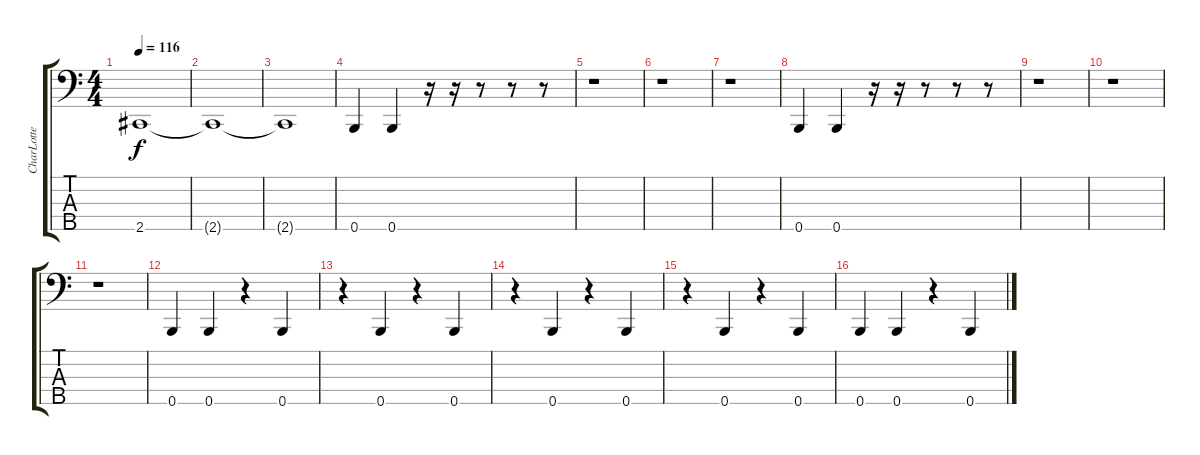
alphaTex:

\track ("CharLotte" "CharLotte") {instrument electricbassfinger}
\staff {score tabs}
\tuning (G2 D2 A1 E1 B0) {hide}
\ts (4 4)
\tempo 116
\clef f4
\ks c
2.5{t}.1{dy f} |
2.5{t}.1 |
2.5{t}.1 |
0.5.4{volume 15} 0.5.4 r.16 r.16 r.8 r.8 r.8 |
r.1 |
r.1 |
r.1 |
0.5.4 0.5.4 r.16 r.16 r.8 r.8 r.8 |
r.1 |
r.1 |
r.1 |
0.5.4{volume 16} 0.5.4 r.4 0.5.4 |
r.4 0.5.4 r.4 0.5.4 |
r.4 0.5.4 r.4 0.5.4 |
r.4 0.5.4 r.4 0.5.4 |
0.5.4 0.5.4 r.4 0.5.4
